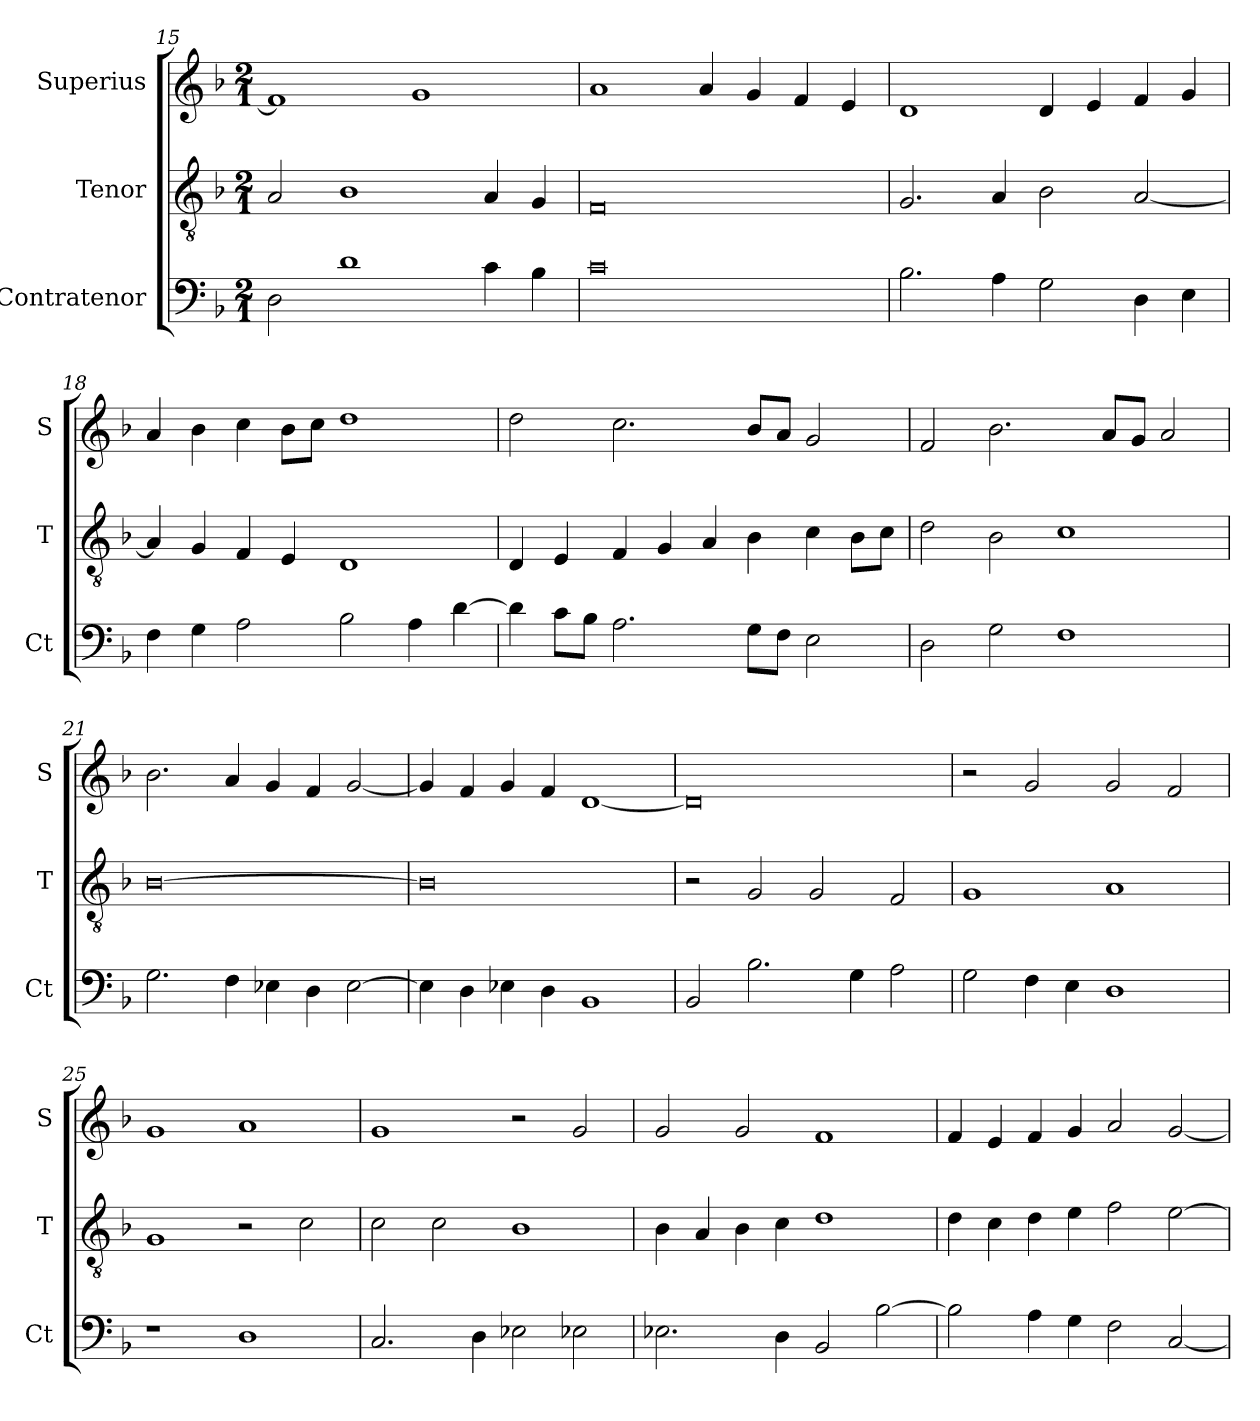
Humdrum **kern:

**kern	**kern	**kern
*part3	*part2	*part1
*staff3	*staff2	*staff1
*I"Contratenor	*I"Tenor	*I"Superius
*I'Ct	*I'T	*I'S
*clefF4	*clefGv2	*clefG2
*k[b-]	*k[b-]	*k[b-]
*M2/1	*M2/1	*M2/1
=15	=15	=15
2D	2A	1f]
1d	1B-	.
.	.	1g
4c	4A	.
4B-	4G	.
=16	=16	=16
0c	0F	1a
.	.	4a
.	.	4g
.	.	4f
.	.	4e
=17	=17	=17
2.B-	2.G	1d
4A	4A	.
2G	2B-	4d
.	.	4e
4D	[2A	4f
4E	.	4g
=18	=18	=18
4F	4A]	4a
4G	4G	4b-
2A	4F	4cc
.	4E	8b-L
.	.	8ccJ
2B-	1D	1dd
4A	.	.
[4d	.	.
=19	=19	=19
4d]	4D	2dd
8cL	4E	.
8B-J	.	.
2.A	4F	2.cc
.	4G	.
.	4A	.
8GL	4B-	8b-L
8FJ	.	8aJ
2E	4c	2g
.	8B-L	.
.	8cJ	.
=20	=20	=20
2D	2d	2f
2G	2B-	2.b-
1F	1c	.
.	.	8aL
.	.	8gJ
.	.	2a
=21	=21	=21
2.G	[0B-	2.b-
4F	.	4a
4E-X	.	4g
4D	.	4f
[2E-	.	[2g
=22	=22	=22
4E-]	0B-]	4g]
4D	.	4f
4E-X	.	4g
4D	.	4f
1BB-	.	[1d
=23	=23	=23
2BB-	2r	0d]
2.B-	2G	.
.	2G	.
4G	.	.
2A	2F	.
=24	=24	=24
2G	1G	2r
4F	.	2g
4E	.	.
1D	1A	2g
.	.	2f
=25	=25	=25
1r	1G	1g
1D	2r	1a
.	2c	.
=26	=26	=26
2.C	2c	1g
.	2c	.
4D	.	.
2E-X	1B-	2r
2E-X	.	2g
=27	=27	=27
2.E-X	4B-	2g
.	4A	.
.	4B-	2g
4D	4c	.
2BB-	1d	1f
[2B-	.	.
=28	=28	=28
2B-]	4d	4f
.	4c	4e
4A	4d	4f
4G	4e	4g
2F	2f	2a
[2C	[2e	[2g
=	=	=
*-	*-	*-
